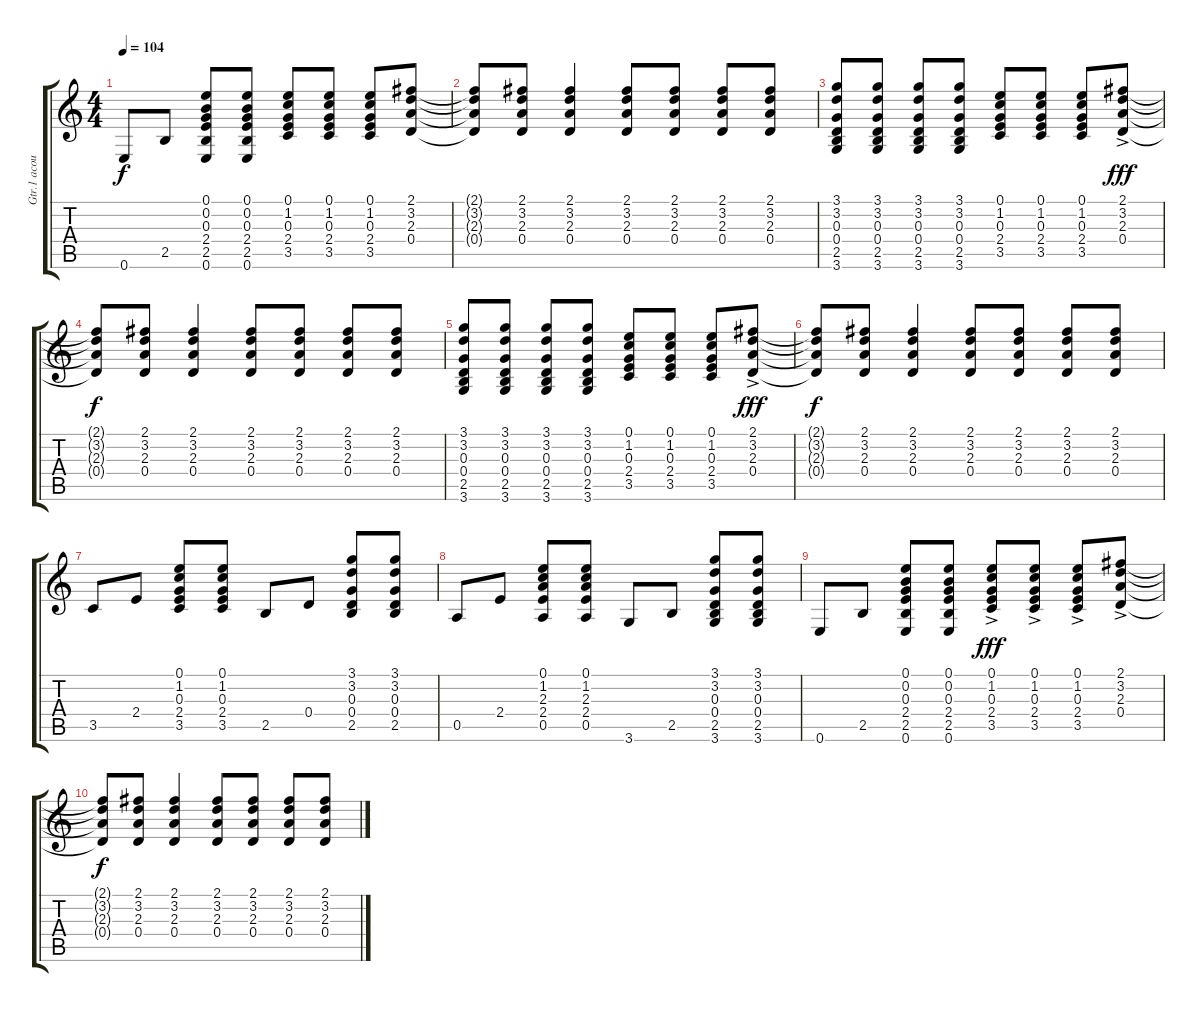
\track ("Gtr.1 acoustic" "Gtr.1 acou") {instrument acousticguitarsteel}
\staff {score tabs}
\tuning (E4 B3 G3 D3 A2 E2) {hide}
\ts (4 4)
\tempo 104
\clef g2
\ks c
0.6.8{dy f} 2.5.8 (0.1 0.2 0.3 2.4 2.5 0.6).8 (0.1 0.2 0.3 2.4 2.5 0.6).8 (0.1 1.2 0.3 2.4 3.5).8 (0.1 1.2 0.3 2.4 3.5).8 (0.1 1.2 0.3 2.4 3.5).8 (2.1 3.2 2.3 0.4).8 |
(2.1{t} 3.2{t} 2.3{t} 0.4{t}).8 (2.1 3.2 2.3 0.4).8 (2.1 3.2 2.3 0.4).4 (2.1 3.2 2.3 0.4).8 (2.1 3.2 2.3 0.4).8 (2.1 3.2 2.3 0.4).8 (2.1 3.2 2.3 0.4).8 |
(3.1 3.2 0.3 0.4 2.5 3.6).8 (3.1 3.2 0.3 0.4 2.5 3.6).8 (3.1 3.2 0.3 0.4 2.5 3.6).8 (3.1 3.2 0.3 0.4 2.5 3.6).8 (0.1 1.2 0.3 2.4 3.5).8 (0.1 1.2 0.3 2.4 3.5).8 (0.1 1.2 0.3 2.4 3.5).8 (2.1{ac} 3.2{ac} 2.3{ac} 0.4{ac}).8{dy fff} |
(2.1{t} 3.2{t} 2.3{t} 0.4{t}).8{dy f} (2.1 3.2 2.3 0.4).8 (2.1 3.2 2.3 0.4).4 (2.1 3.2 2.3 0.4).8 (2.1 3.2 2.3 0.4).8 (2.1 3.2 2.3 0.4).8 (2.1 3.2 2.3 0.4).8 |
(3.1 3.2 0.3 0.4 2.5 3.6).8 (3.1 3.2 0.3 0.4 2.5 3.6).8 (3.1 3.2 0.3 0.4 2.5 3.6).8 (3.1 3.2 0.3 0.4 2.5 3.6).8 (0.1 1.2 0.3 2.4 3.5).8 (0.1 1.2 0.3 2.4 3.5).8 (0.1 1.2 0.3 2.4 3.5).8 (2.1{ac} 3.2{ac} 2.3{ac} 0.4{ac}).8{dy fff} |
(2.1{t} 3.2{t} 2.3{t} 0.4{t}).8{dy f} (2.1 3.2 2.3 0.4).8 (2.1 3.2 2.3 0.4).4 (2.1 3.2 2.3 0.4).8 (2.1 3.2 2.3 0.4).8 (2.1 3.2 2.3 0.4).8 (2.1 3.2 2.3 0.4).8 |
3.5.8 2.4.8 (0.1 1.2 0.3 2.4 3.5).8 (0.1 1.2 0.3 2.4 3.5).8 2.5.8 0.4.8 (3.1 3.2 0.3 0.4 2.5).8 (3.1 3.2 0.3 0.4 2.5).8 |
0.5.8 2.4.8 (0.1 1.2 2.3 2.4 0.5).8 (0.1 1.2 2.3 2.4 0.5).8 3.6.8 2.5.8 (3.1 3.2 0.3 0.4 2.5 3.6).8 (3.1 3.2 0.3 0.4 2.5 3.6).8 |
0.6.8 2.5.8 (0.1 0.2 0.3 2.4 2.5 0.6).8 (0.1 0.2 0.3 2.4 2.5 0.6).8 (0.1{ac} 1.2{ac} 0.3{ac} 2.4{ac} 3.5{ac}).8{dy fff} (0.1{ac} 1.2{ac} 0.3{ac} 2.4{ac} 3.5{ac}).8 (0.1{ac} 1.2{ac} 0.3{ac} 2.4{ac} 3.5{ac}).8 (2.1{ac} 3.2{ac} 2.3{ac} 0.4{ac}).8 |
(2.1{t} 3.2{t} 2.3{t} 0.4{t}).8{dy f} (2.1 3.2 2.3 0.4).8 (2.1 3.2 2.3 0.4).4 (2.1 3.2 2.3 0.4).8 (2.1 3.2 2.3 0.4).8 (2.1 3.2 2.3 0.4).8 (2.1 3.2 2.3 0.4).8
